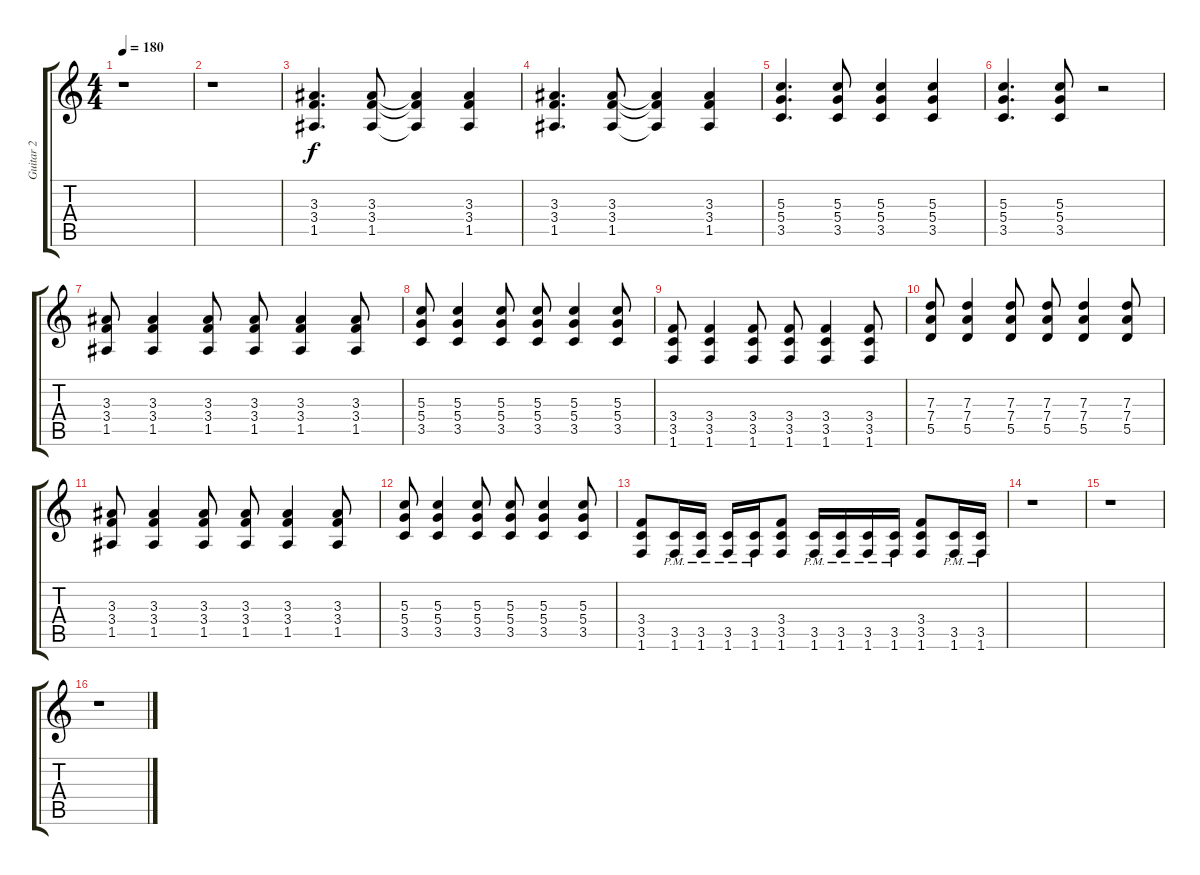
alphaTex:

\track ("Guitar 2" "Guitar 2") {instrument overdrivenguitar}
\staff {score tabs}
\tuning (E4 B3 G3 D3 A2 E2) {hide}
\ts (4 4)
\tempo 180
\clef g2
\ks c
r.1{dy f} |
r.1 |
(3.3 3.4 1.5).4{d} (3.3 3.4 1.5).8 (3.3{t} 3.4{t} 1.5{t}).4 (3.3 3.4 1.5).4 |
(3.3 3.4 1.5).4{d} (3.3 3.4 1.5).8 (3.3{t} 3.4{t} 1.5{t}).4 (3.3 3.4 1.5).4 |
(5.3 5.4 3.5).4{d} (5.3 5.4 3.5).8 (5.3 5.4 3.5).4 (5.3 5.4 3.5).4 |
(5.3 5.4 3.5).4{d} (5.3 5.4 3.5).8 r.2 |
(3.3 3.4 1.5).8 (3.3 3.4 1.5).4 (3.3 3.4 1.5).8 (3.3 3.4 1.5).8 (3.3 3.4 1.5).4 (3.3 3.4 1.5).8 |
(5.3 5.4 3.5).8 (5.3 5.4 3.5).4 (5.3 5.4 3.5).8 (5.3 5.4 3.5).8 (5.3 5.4 3.5).4 (5.3 5.4 3.5).8 |
(3.4 3.5 1.6).8 (3.4 3.5 1.6).4 (3.4 3.5 1.6).8 (3.4 3.5 1.6).8 (3.4 3.5 1.6).4 (3.4 3.5 1.6).8 |
(7.3 7.4 5.5).8 (7.3 7.4 5.5).4 (7.3 7.4 5.5).8 (7.3 7.4 5.5).8 (7.3 7.4 5.5).4 (7.3 7.4 5.5).8 |
(3.3 3.4 1.5).8 (3.3 3.4 1.5).4 (3.3 3.4 1.5).8 (3.3 3.4 1.5).8 (3.3 3.4 1.5).4 (3.3 3.4 1.5).8 |
(5.3 5.4 3.5).8 (5.3 5.4 3.5).4 (5.3 5.4 3.5).8 (5.3 5.4 3.5).8 (5.3 5.4 3.5).4 (5.3 5.4 3.5).8 |
(3.4 3.5 1.6).8 (3.5{pm} 1.6{pm}).16{instrument electricguitarmuted} (3.5{pm} 1.6{pm}).16 (3.5{pm} 1.6{pm}).16 (3.5{pm} 1.6{pm}).16 (3.4 3.5 1.6).8{instrument overdrivenguitar} (3.5{pm} 1.6{pm}).16{instrument electricguitarmuted} (3.5{pm} 1.6{pm}).16 (3.5{pm} 1.6{pm}).16 (3.5{pm} 1.6{pm}).16 (3.4 3.5 1.6).8{instrument overdrivenguitar} (3.5{pm} 1.6{pm}).16{instrument electricguitarmuted} (3.5{pm} 1.6{pm}).16 |
r.1 |
r.1 |
r.1
